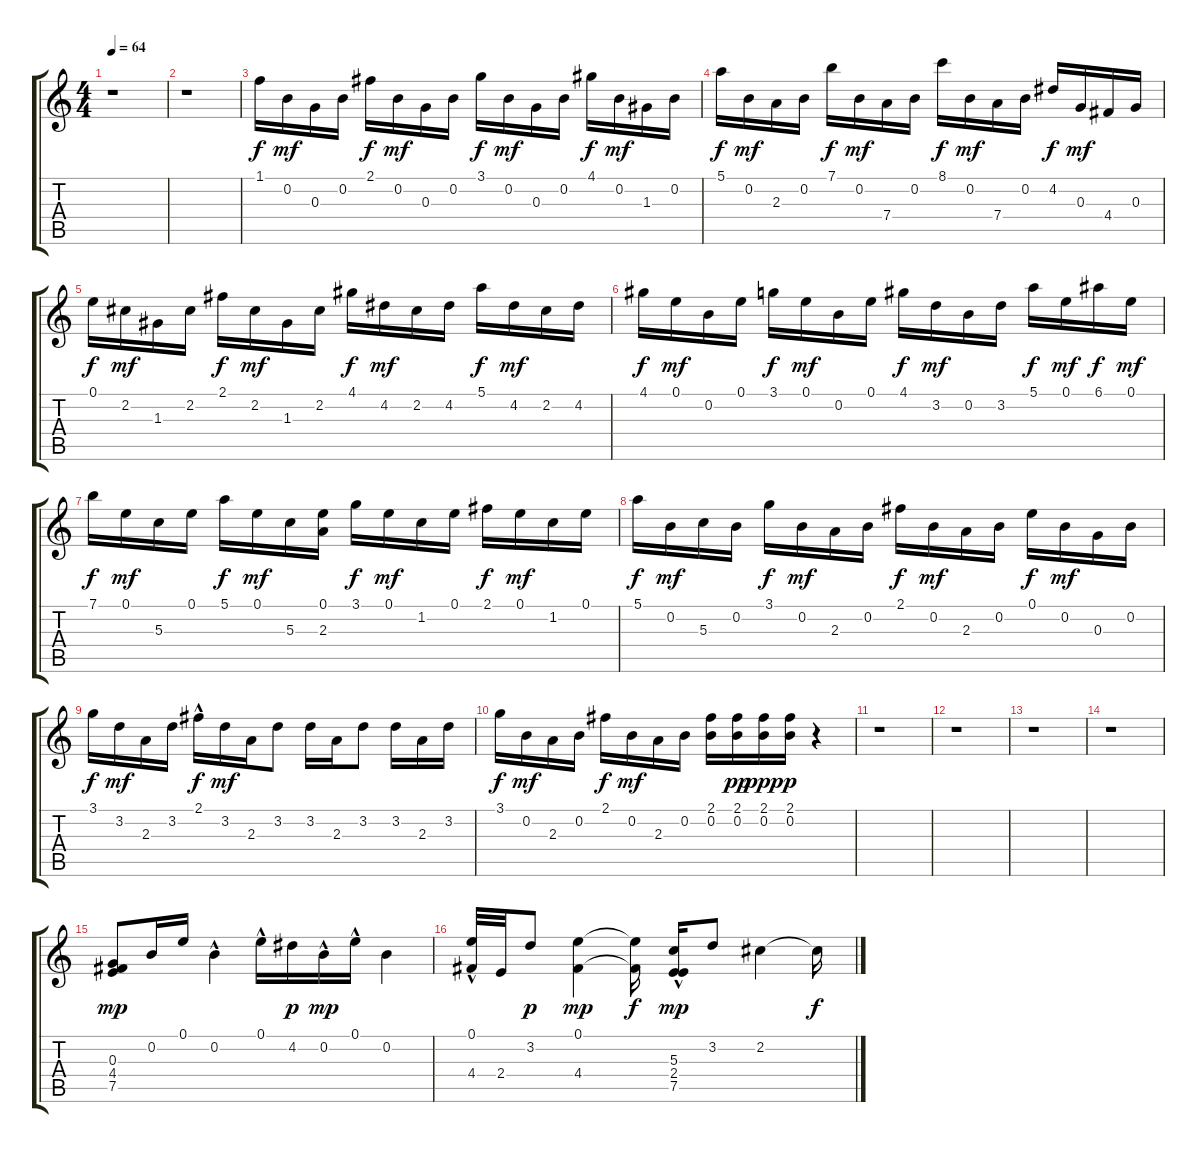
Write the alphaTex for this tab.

\track "" {instrument electricguitarclean}
\staff {score tabs}
\tuning (E4 B3 G3 D3 A2 E2) {hide}
\ts (4 4)
\tempo 64
\clef g2
\ks c
r.1{dy f instrument electricguitarclean} |
r.1 |
1.1.16 0.2.16{dy mf} 0.3.16 0.2.16 2.1.16{dy f} 0.2.16{dy mf} 0.3.16 0.2.16 3.1.16{dy f} 0.2.16{dy mf} 0.3.16 0.2.16 4.1.16{dy f} 0.2.16{dy mf} 1.3.16 0.2.16 |
5.1.16{dy f} 0.2.16{dy mf} 2.3.16 0.2.16 7.1.16{dy f} 0.2.16{dy mf} 7.4.16 0.2.16 8.1.16{dy f} 0.2.16{dy mf} 7.4.16 0.2.16 4.2.16{dy f} 0.3.16{dy mf} 4.4.16 0.3.16 |
0.1.16{dy f} 2.2.16{dy mf} 1.3.16 2.2.16 2.1.16{dy f} 2.2.16{dy mf} 1.3.16 2.2.16 4.1.16{dy f} 4.2.16{dy mf} 2.2.16 4.2.16 5.1.16{dy f} 4.2.16{dy mf} 2.2.16 4.2.16 |
4.1.16{dy f} 0.1.16{dy mf} 0.2.16 0.1.16 3.1.16{dy f} 0.1.16{dy mf} 0.2.16 0.1.16 4.1.16{dy f} 3.2.16{dy mf} 0.2.16 3.2.16 5.1.16{dy f} 0.1.16{dy mf} 6.1.16{dy f} 0.1.16{dy mf} |
7.1.16{dy f} 0.1.16{dy mf} 5.3.16 0.1.16 5.1.16{dy f} 0.1.16{dy mf} 5.3.16 (0.1 2.3).16 3.1.16{dy f} 0.1.16{dy mf} 1.2.16 0.1.16 2.1.16{dy f} 0.1.16{dy mf} 1.2.16 0.1.16 |
5.1.16{dy f} 0.2.16{dy mf} 5.3.16 0.2.16 3.1.16{dy f} 0.2.16{dy mf} 2.3.16 0.2.16 2.1.16{dy f} 0.2.16{dy mf} 2.3.16 0.2.16 0.1.16{dy f} 0.2.16{dy mf} 0.3.16 0.2.16 |
3.1.16{dy f} 3.2.16{dy mf} 2.3.16 3.2.16 2.1{hac}.16{dy f} 3.2.16{dy mf} 2.3.16 3.2.8 3.2.16 2.3.16 3.2.8 3.2.16 2.3.16 3.2.16 |
3.1.16{dy f} 0.2.16{dy mf} 2.3.16 0.2.16 2.1.16{dy f} 0.2.16{dy mf} 2.3.16 0.2.16 (2.1 0.2).16 (2.1 0.2).16{dy pp} (2.1 0.2).16{dy ppp} (2.1 0.2).16{dy p} r.4 |
r.1 |
r.1 |
r.1 |
r.1 |
(0.3 4.4 7.5).8{dy mp} 0.2.16 0.1.16 0.2{hac}.4 0.1{hac}.16 4.2.16{dy p} 0.2{hac}.16{dy mp} 0.1{hac}.16 0.2.4 |
(0.1 4.4{hac}).32 2.4.32 3.2.8{dy p} (0.1 4.4).4{dy mp} (0.1{t} 4.4{t}).16{dy f} (5.3{hac} 2.4 7.5).16{dy mp} 3.2.8 2.2.4 2.2{t}.16{dy f}
